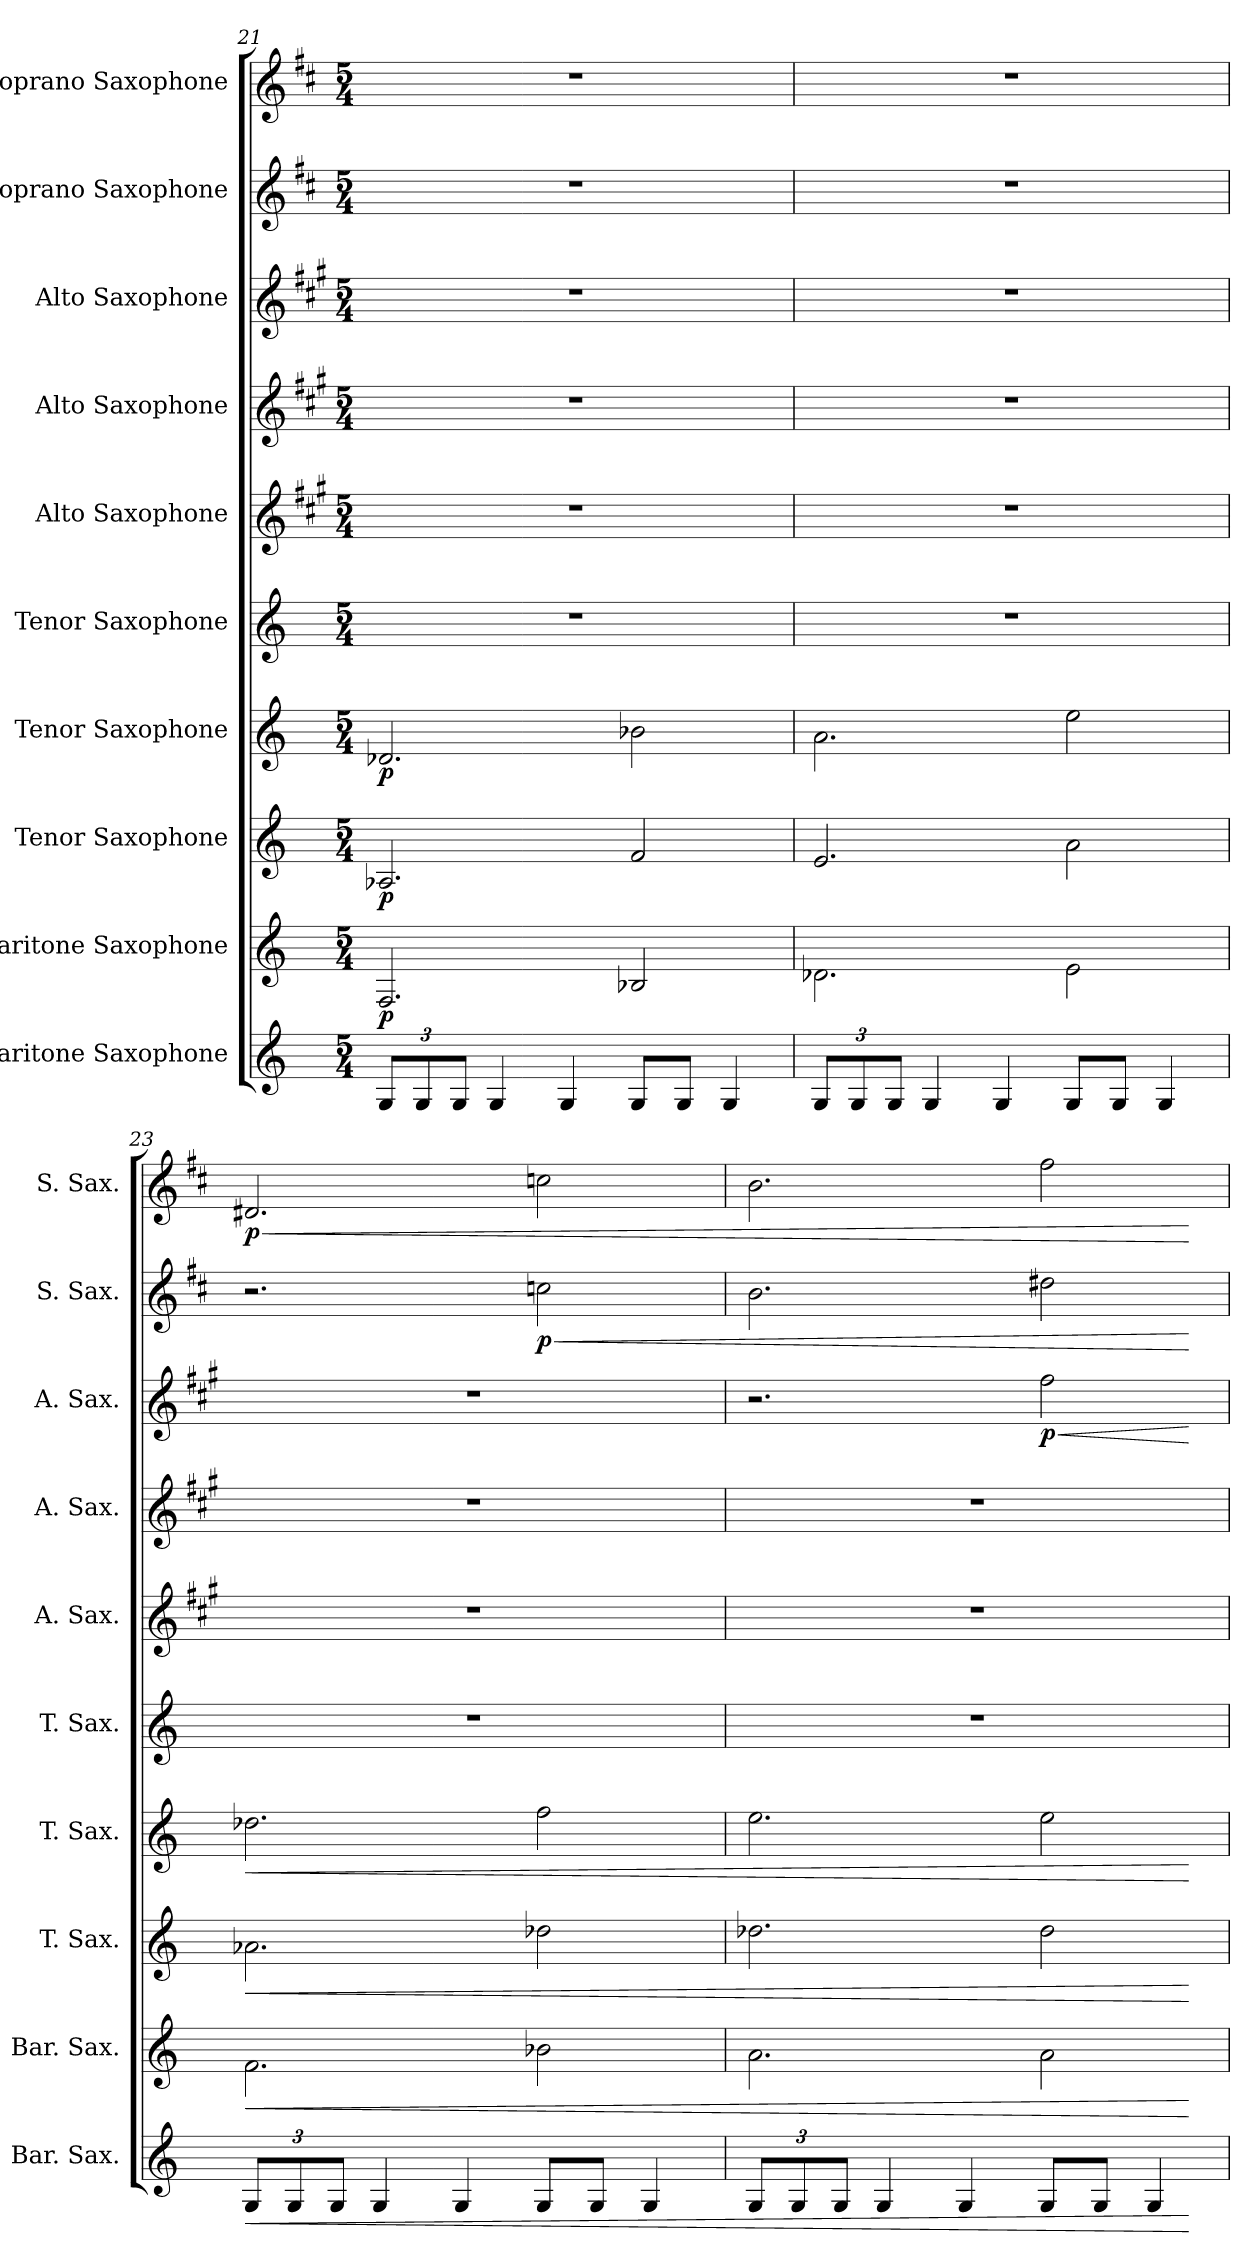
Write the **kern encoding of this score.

**kern	**dynam	**kern	**dynam	**kern	**dynam	**kern	**dynam	**kern	**kern	**kern	**kern	**dynam	**kern	**dynam	**kern	**dynam
*part10	*part10	*part9	*part9	*part8	*part8	*part7	*part7	*part6	*part5	*part4	*part3	*part3	*part2	*part2	*part1	*part1
*staff10	*staff10	*staff9	*staff9	*staff8	*staff8	*staff7	*staff7	*staff6	*staff5	*staff4	*staff3	*staff3	*staff2	*staff2	*staff1	*staff1
*I"Baritone Saxophone	*	*I"Baritone Saxophone	*	*I"Tenor Saxophone	*	*I"Tenor Saxophone	*	*I"Tenor Saxophone	*I"Alto Saxophone	*I"Alto Saxophone	*I"Alto Saxophone	*	*I"Soprano Saxophone	*	*I"Soprano Saxophone	*
*I'Bar. Sax.	*	*I'Bar. Sax.	*	*I'T. Sax.	*	*I'T. Sax.	*	*I'T. Sax.	*I'A. Sax.	*I'A. Sax.	*I'A. Sax.	*	*I'S. Sax.	*	*I'S. Sax.	*
*clefG2	*	*clefG2	*	*clefG2	*	*clefG2	*	*clefG2	*clefG2	*clefG2	*clefG2	*	*clefG2	*	*clefG2	*
*ITrd12c21	*	*ITrd12c21	*	*ITrd8c14	*	*ITrd8c14	*	*ITrd8c14	*ITrd5c9	*ITrd5c9	*ITrd5c9	*	*ITrd1c2	*	*ITrd1c2	*
*k[]	*	*k[]	*	*k[]	*	*k[]	*	*k[]	*k[]	*k[]	*k[]	*	*k[]	*	*k[]	*
*M5/4	*	*M5/4	*	*M5/4	*	*M5/4	*	*M5/4	*M5/4	*M5/4	*M5/4	*	*M5/4	*	*M5/4	*
*Xbrackettup	*	*	*	*	*	*	*	*	*	*	*	*	*	*	*	*
=21	=21	=21	=21	=21	=21	=21	=21	=21	=21	=21	=21	=21	=21	=21	=21	=21
!	!	!	!LO:DY:b	!	!LO:DY:b	!	!LO:DY:b	!	!	!	!	!	!	!	!	!
12GG/L	.	2.FF/	p	2.AA-X/	p	2.D-X/	p	4%5r	4%5r	4%5r	4%5r	.	4%5r	.	4%5r	.
12GG/	.	.	.	.	.	.	.	.	.	.	.	.	.	.	.	.
12GG/J	.	.	.	.	.	.	.	.	.	.	.	.	.	.	.	.
4GG/	.	.	.	.	.	.	.	.	.	.	.	.	.	.	.	.
4GG/	.	.	.	.	.	.	.	.	.	.	.	.	.	.	.	.
8GG/L	.	2BB-X/	.	2F/	.	2B-X\	.	.	.	.	.	.	.	.	.	.
8GG/J	.	.	.	.	.	.	.	.	.	.	.	.	.	.	.	.
4GG/	.	.	.	.	.	.	.	.	.	.	.	.	.	.	.	.
=22	=22	=22	=22	=22	=22	=22	=22	=22	=22	=22	=22	=22	=22	=22	=22	=22
12GG/L	.	2.D-X\	.	2.E/	.	2.A\	.	4%5r	4%5r	4%5r	4%5r	.	4%5r	.	4%5r	.
12GG/	.	.	.	.	.	.	.	.	.	.	.	.	.	.	.	.
12GG/J	.	.	.	.	.	.	.	.	.	.	.	.	.	.	.	.
4GG/	.	.	.	.	.	.	.	.	.	.	.	.	.	.	.	.
4GG/	.	.	.	.	.	.	.	.	.	.	.	.	.	.	.	.
8GG/L	.	2E\	.	2A\	.	2e\	.	.	.	.	.	.	.	.	.	.
8GG/J	.	.	.	.	.	.	.	.	.	.	.	.	.	.	.	.
4GG/	.	.	.	.	.	.	.	.	.	.	.	.	.	.	.	.
=23	=23	=23	=23	=23	=23	=23	=23	=23	=23	=23	=23	=23	=23	=23	=23	=23
!	!LO:HP:b	!	!LO:HP:b	!	!LO:HP:b	!	!LO:HP:b	!	!	!	!	!	!	!	!	!LO:HP:b
!	!	!	!	!	!	!	!	!	!	!	!	!	!	!	!	!LO:DY:n=1:b
12GG/L	<	2.F\	<	2.A-X\	<	2.d-X\	<	4%5r	4%5r	4%5r	4%5r	.	2.r	.	2.c#X/	< p
12GG/	.	.	.	.	.	.	.	.	.	.	.	.	.	.	.	.
12GG/J	.	.	.	.	.	.	.	.	.	.	.	.	.	.	.	.
4GG/	.	.	.	.	.	.	.	.	.	.	.	.	.	.	.	.
4GG/	.	.	.	.	.	.	.	.	.	.	.	.	.	.	.	.
!	!	!	!	!	!	!	!	!	!	!	!	!	!	!LO:HP:b	!	!
!	!	!	!	!	!	!	!	!	!	!	!	!	!	!LO:DY:n=1:b	!	!
8GG/L	.	2B-X\	.	2d-X\	.	2f\	.	.	.	.	.	.	2b-X\	< p	2b-X\	.
8GG/J	.	.	.	.	.	.	.	.	.	.	.	.	.	.	.	.
4GG/	.	.	.	.	.	.	.	.	.	.	.	.	.	.	.	.
!!LO:PB:g=z
=24	=24	=24	=24	=24	=24	=24	=24	=24	=24	=24	=24	=24	=24	=24	=24	=24
12GG/L	.	2.A\	.	2.d-X\	.	2.e\	.	4%5r	4%5r	4%5r	2.r	.	2.a\	.	2.a\	.
12GG/	.	.	.	.	.	.	.	.	.	.	.	.	.	.	.	.
12GG/J	.	.	.	.	.	.	.	.	.	.	.	.	.	.	.	.
4GG/	.	.	.	.	.	.	.	.	.	.	.	.	.	.	.	.
4GG/	.	.	.	.	.	.	.	.	.	.	.	.	.	.	.	.
!	!	!	!	!	!	!	!	!	!	!	!	!LO:HP:b	!	!	!	!
!	!	!	!	!	!	!	!	!	!	!	!	!LO:DY:n=1:b	!	!	!	!
8GG/L	.	2A\	.	2d-\	.	2e\	.	.	.	.	2a\	< p	2cc#X\	.	2ee\	.
8GG/J	.	.	.	.	.	.	.	.	.	.	.	.	.	.	.	.
4GG/	.	.	.	.	.	.	.	.	.	.	.	.	.	.	.	.
.	[	.	[	.	[	.	[	.	.	.	.	[	.	[	.	[
=	=	=	=	=	=	=	=	=	=	=	=	=	=	=	=	=
*-	*-	*-	*-	*-	*-	*-	*-	*-	*-	*-	*-	*-	*-	*-	*-	*-
